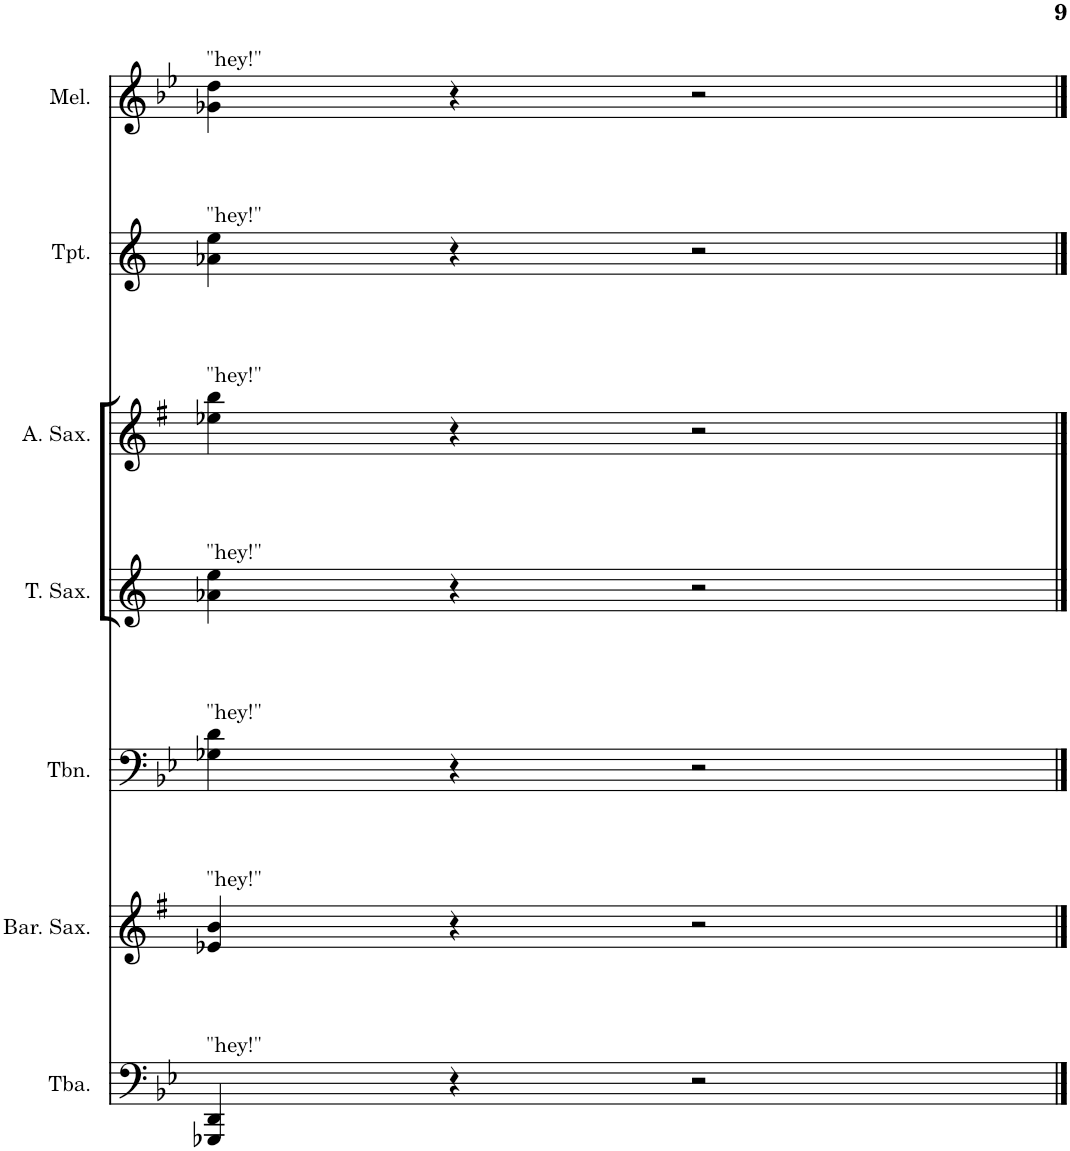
**kern	**kern	**kern	**kern	**kern	**kern	**kern
*part7	*part6	*part5	*part4	*part3	*part2	*part1
*staff7	*staff6	*staff5	*staff4	*staff3	*staff2	*staff1
*I"Tuba	*I"Baritone Saxophone	*I"Trombone	*I"Tenor Saxophone	*I"Alto Saxophone	*I"Trumpet	*I"Melodica
*I'Tba.	*I'Bar. Sax.	*I'Tbn.	*I'T. Sax.	*I'A. Sax.	*I'Tpt.	*I'Mel.
!!LO:PB:g=z
*clefF4	*clefG2	*clefF4	*clefG2	*clefG2	*clefG2	*clefG2
*	*Trd12c21	*	*Trd8c14	*Trd5c9	*Trd1c2	*
*k[b-e-]	*k[f#]	*k[b-e-]	*k[]	*k[f#]	*k[]	*k[b-e-]
*M4/4	*M4/4	*M4/4	*M4/4	*M4/4	*M4/4	*M4/4
=67	=67	=67	=67	=67	=67	=67
!	!	!	!	!	!	!LO:TX:a:t="hey!"
!	!	!	!	!	!LO:TX:a:t="hey!"	!
!	!	!	!	!LO:TX:a:t="hey!"	!	!
!	!	!	!LO:TX:a:t="hey!"	!	!	!
!	!	!LO:TX:a:t="hey!"	!	!	!	!
!	!LO:TX:a:t="hey!"	!	!	!	!	!
!LO:TX:a:t="hey!"	!	!	!	!	!	!
4GGG-X/ 4DD/	4e-X/ 4b/	4G-X\ 4d\	4a-X\ 4ee\	4ee-X\ 4bb\	4a-X\ 4ee\	4g-X\ 4dd\
4r	4r	4r	4r	4r	4r	4r
2r	2r	2r	2r	2r	2r	2r
==	==	==	==	==	==	==
*-	*-	*-	*-	*-	*-	*-
